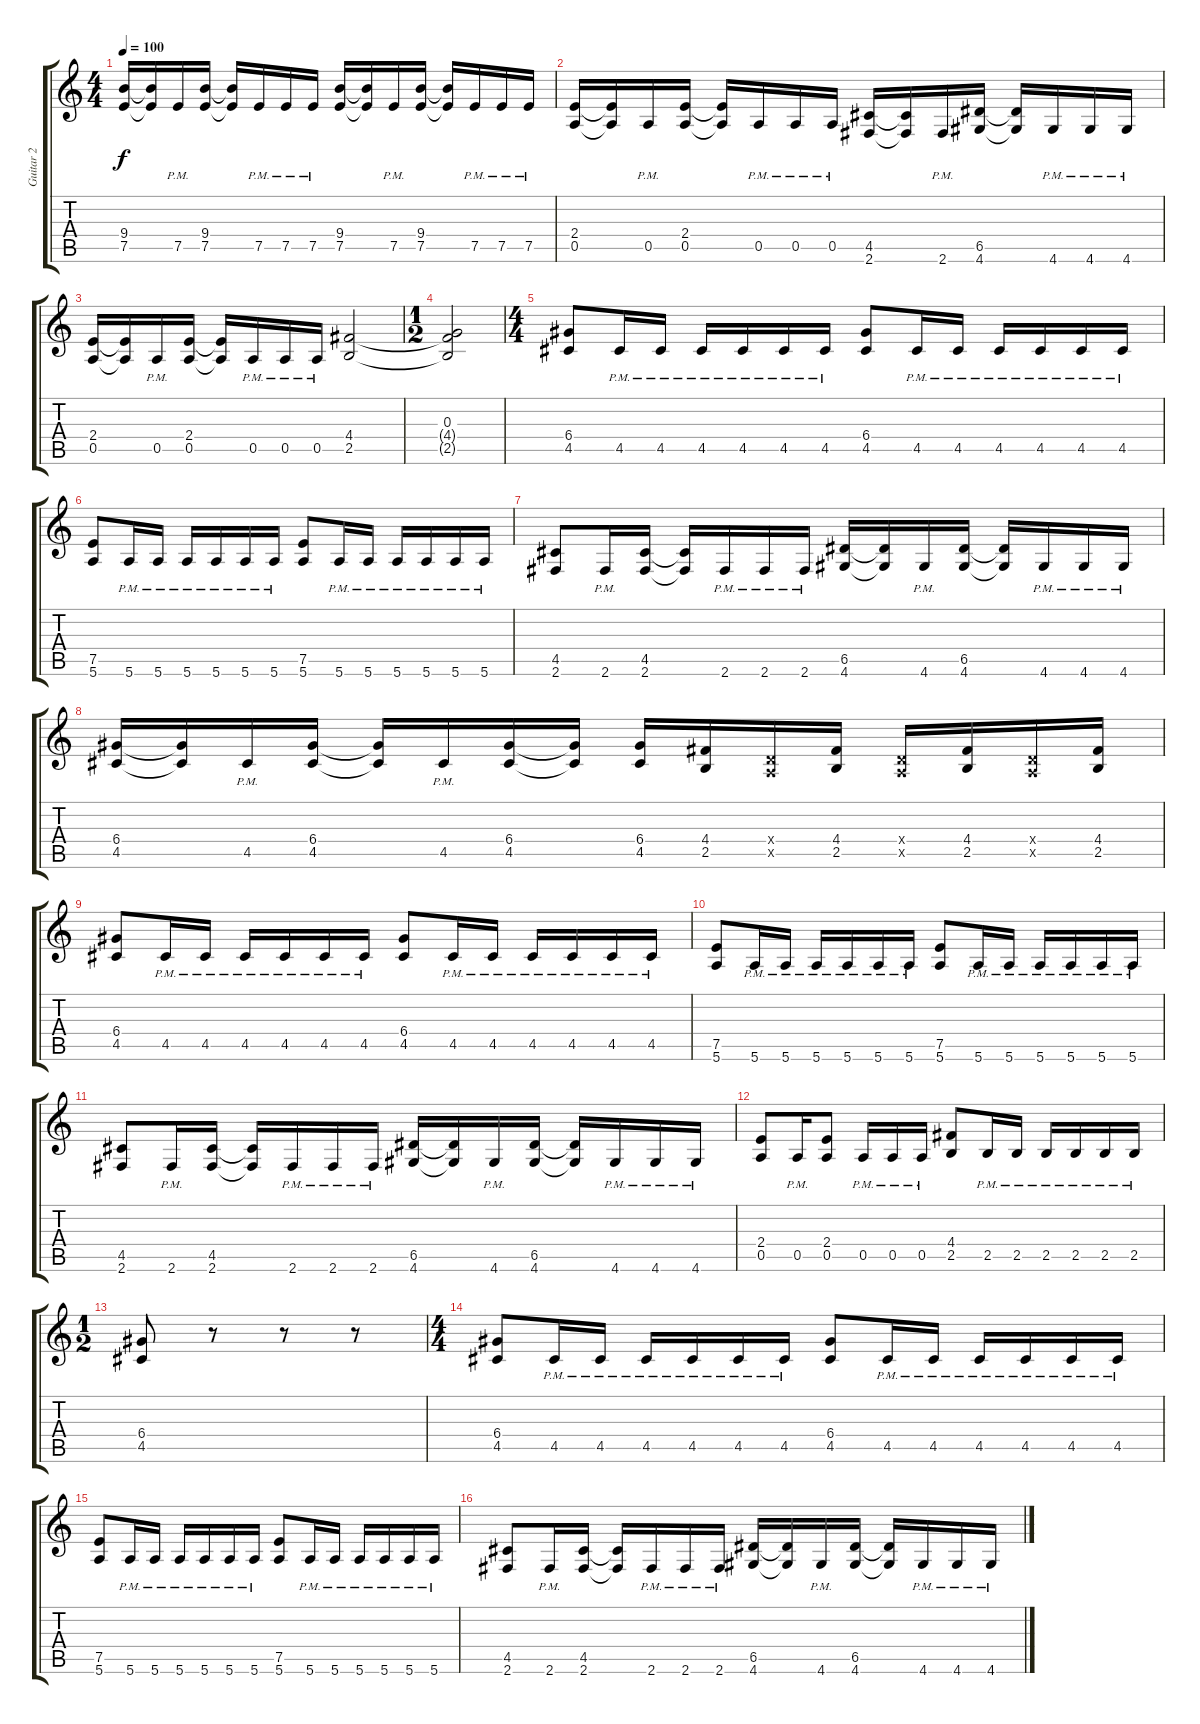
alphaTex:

\track ("Guitar 2" "Guitar 2") {instrument distortionguitar}
\staff {score tabs}
\tuning (E4 B3 G3 D3 A2 E2) {hide}
\ts (4 4)
\tempo 100
\clef g2
\ks c
(9.4 7.5).16{dy f} (9.4{t} 7.5{t}).16 7.5{pm}.16 (9.4 7.5).16 (9.4{t} 7.5{t}).16 7.5{pm}.16 7.5{pm}.16 7.5{pm}.16 (9.4 7.5).16 (9.4{t} 7.5{t}).16 7.5{pm}.16 (9.4 7.5).16 (9.4{t} 7.5{t}).16 7.5{pm}.16 7.5{pm}.16 7.5{pm}.16 |
(2.4 0.5).16 (2.4{t} 0.5{t}).16 0.5{pm}.16 (2.4 0.5).16 (2.4{t} 0.5{t}).16 0.5{pm}.16 0.5{pm}.16 0.5{pm}.16 (4.5 2.6).16 (4.5{t} 2.6{t}).16 2.6{pm}.16 (6.5 4.6).16 (6.5{t} 4.6{t}).16 4.6{pm}.16 4.6{pm}.16 4.6{pm}.16 |
(2.4 0.5).16 (2.4{t} 0.5{t}).16 0.5{pm}.16 (2.4 0.5).16 (2.4{t} 0.5{t}).16 0.5{pm}.16 0.5{pm}.16 0.5{pm}.16 (4.4 2.5).2 |
\ts (1 2)
(0.3 4.4{t} 2.5{t}).2 |
\ts (4 4)
(6.4 4.5).8 4.5{pm}.16 4.5{pm}.16 4.5{pm}.16 4.5{pm}.16 4.5{pm}.16 4.5{pm}.16 (6.4 4.5).8 4.5{pm}.16 4.5{pm}.16 4.5{pm}.16 4.5{pm}.16 4.5{pm}.16 4.5{pm}.16 |
(7.5 5.6).8 5.6{pm}.16 5.6{pm}.16 5.6{pm}.16 5.6{pm}.16 5.6{pm}.16 5.6{pm}.16 (7.5 5.6).8 5.6{pm}.16 5.6{pm}.16 5.6{pm}.16 5.6{pm}.16 5.6{pm}.16 5.6{pm}.16 |
(4.5 2.6).8 2.6{pm}.16 (4.5 2.6).16 (4.5{t} 2.6{t}).16 2.6{pm}.16 2.6{pm}.16 2.6{pm}.16 (6.5 4.6).16 (6.5{t} 4.6{t}).16 4.6{pm}.16 (6.5 4.6).16 (6.5{t} 4.6{t}).16 4.6{pm}.16 4.6{pm}.16 4.6{pm}.16 |
(6.4 4.5).16 (6.4{t} 4.5{t}).16 4.5{pm}.16 (6.4 4.5).16 (6.4{t} 4.5{t}).16 4.5{pm}.16 (6.4 4.5).16 (6.4{t} 4.5{t}).16 (6.4 4.5).16 (4.4 2.5).16 (0.4{x} 0.5{x}).16 (4.4 2.5).16 (0.4{x} 0.5{x}).16 (4.4 2.5).16 (0.4{x} 0.5{x}).16 (4.4 2.5).16 |
(6.4 4.5).8 4.5{pm}.16 4.5{pm}.16 4.5{pm}.16 4.5{pm}.16 4.5{pm}.16 4.5{pm}.16 (6.4 4.5).8 4.5{pm}.16 4.5{pm}.16 4.5{pm}.16 4.5{pm}.16 4.5{pm}.16 4.5{pm}.16 |
(7.5 5.6).8 5.6{pm}.16 5.6{pm}.16 5.6{pm}.16 5.6{pm}.16 5.6{pm}.16 5.6{pm}.16 (7.5 5.6).8 5.6{pm}.16 5.6{pm}.16 5.6{pm}.16 5.6{pm}.16 5.6{pm}.16 5.6{pm}.16 |
(4.5 2.6).8 2.6{pm}.16 (4.5 2.6).16 (4.5{t} 2.6{t}).16 2.6{pm}.16 2.6{pm}.16 2.6{pm}.16 (6.5 4.6).16 (6.5{t} 4.6{t}).16 4.6{pm}.16 (6.5 4.6).16 (6.5{t} 4.6{t}).16 4.6{pm}.16 4.6{pm}.16 4.6{pm}.16 |
(2.4 0.5).8 0.5{pm}.16 (2.4 0.5).8 0.5{pm}.16 0.5{pm}.16 0.5{pm}.16 (4.4 2.5).8 2.5{pm}.16 2.5{pm}.16 2.5{pm}.16 2.5{pm}.16 2.5{pm}.16 2.5{pm}.16 |
\ts (1 2)
(6.4 4.5).8 r.8 r.8 r.8 |
\ts (4 4)
(6.4 4.5).8 4.5{pm}.16 4.5{pm}.16 4.5{pm}.16 4.5{pm}.16 4.5{pm}.16 4.5{pm}.16 (6.4 4.5).8 4.5{pm}.16 4.5{pm}.16 4.5{pm}.16 4.5{pm}.16 4.5{pm}.16 4.5{pm}.16 |
(7.5 5.6).8 5.6{pm}.16 5.6{pm}.16 5.6{pm}.16 5.6{pm}.16 5.6{pm}.16 5.6{pm}.16 (7.5 5.6).8 5.6{pm}.16 5.6{pm}.16 5.6{pm}.16 5.6{pm}.16 5.6{pm}.16 5.6{pm}.16 |
(4.5 2.6).8 2.6{pm}.16 (4.5 2.6).16 (4.5{t} 2.6{t}).16 2.6{pm}.16 2.6{pm}.16 2.6{pm}.16 (6.5 4.6).16 (6.5{t} 4.6{t}).16 4.6{pm}.16 (6.5 4.6).16 (6.5{t} 4.6{t}).16 4.6{pm}.16 4.6{pm}.16 4.6{pm}.16
